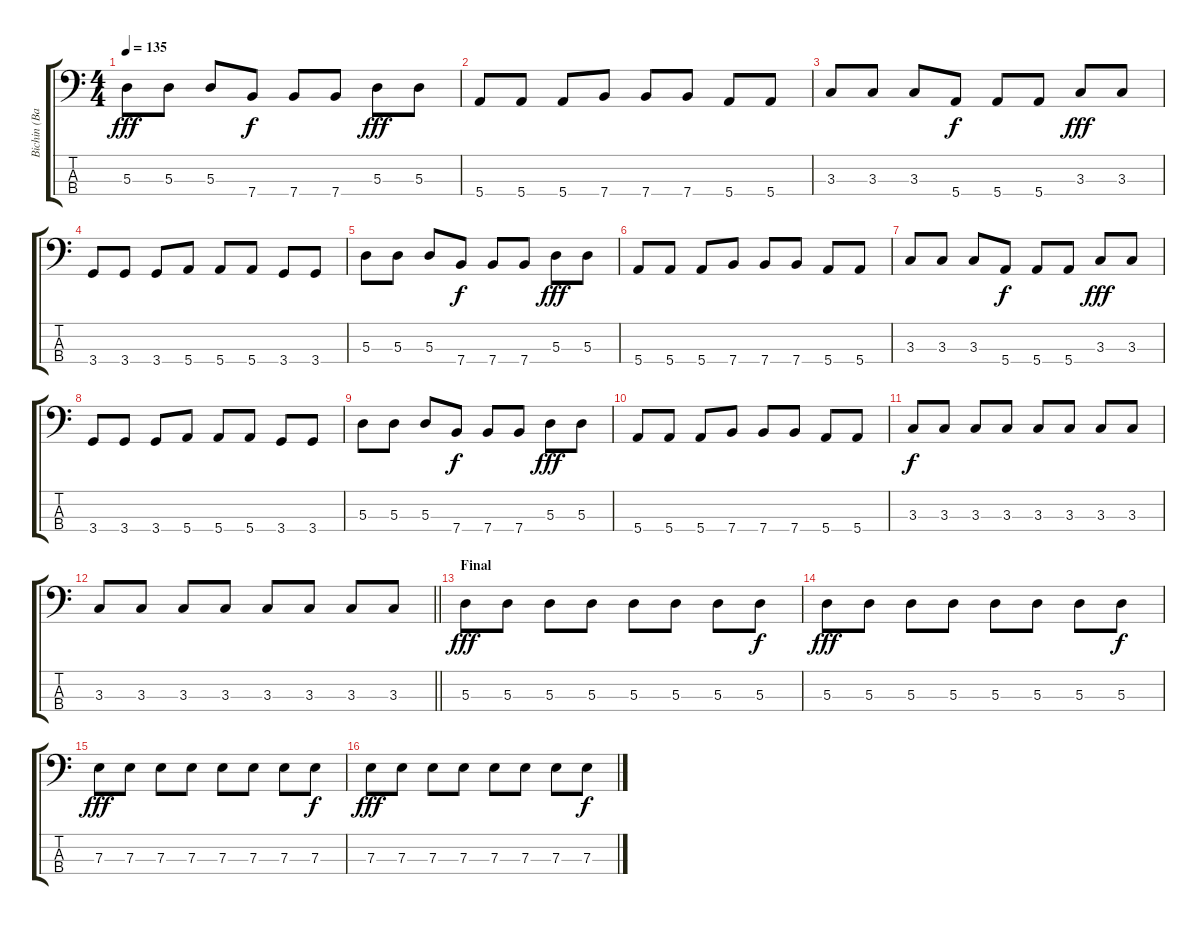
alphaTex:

\track ("Bichin (Bajo)" "Bichin (Ba") {instrument electricbasspick}
\staff {score tabs}
\tuning (G2 D2 A1 E1) {hide}
\ts (4 4)
\tempo 135
\clef f4
\ks c
5.3.8{dy fff volume 12} 5.3.8 5.3.8 7.4.8{dy f} 7.4.8 7.4.8 5.3.8{dy fff} 5.3.8 |
5.4.8 5.4.8 5.4.8 7.4.8 7.4.8 7.4.8 5.4.8 5.4.8 |
3.3.8 3.3.8 3.3.8 5.4.8{dy f} 5.4.8 5.4.8 3.3.8{dy fff} 3.3.8 |
3.4.8 3.4.8 3.4.8 5.4.8 5.4.8 5.4.8 3.4.8 3.4.8 |
5.3.8{volume 12} 5.3.8 5.3.8 7.4.8{dy f} 7.4.8 7.4.8 5.3.8{dy fff} 5.3.8 |
5.4.8 5.4.8 5.4.8 7.4.8 7.4.8 7.4.8 5.4.8 5.4.8 |
3.3.8 3.3.8 3.3.8 5.4.8{dy f} 5.4.8 5.4.8 3.3.8{dy fff} 3.3.8 |
3.4.8 3.4.8 3.4.8 5.4.8 5.4.8 5.4.8 3.4.8 3.4.8 |
5.3.8{volume 12} 5.3.8 5.3.8 7.4.8{dy f} 7.4.8 7.4.8 5.3.8{dy fff} 5.3.8 |
5.4.8 5.4.8 5.4.8 7.4.8 7.4.8 7.4.8 5.4.8 5.4.8 |
3.3.8{dy f} 3.3.8 3.3.8 3.3.8 3.3.8 3.3.8 3.3.8 3.3.8 |
\barLineRight lightlight
3.3.8 3.3.8 3.3.8 3.3.8 3.3.8 3.3.8 3.3.8 3.3.8 |
\section ("" "Final")
5.3.8{dy fff} 5.3.8 5.3.8 5.3.8 5.3.8 5.3.8 5.3.8 5.3.8{dy f} |
5.3.8{dy fff} 5.3.8 5.3.8 5.3.8 5.3.8 5.3.8 5.3.8 5.3.8{dy f} |
7.3.8{dy fff} 7.3.8 7.3.8 7.3.8 7.3.8 7.3.8 7.3.8 7.3.8{dy f} |
7.3.8{dy fff} 7.3.8 7.3.8 7.3.8 7.3.8 7.3.8 7.3.8 7.3.8{dy f}
